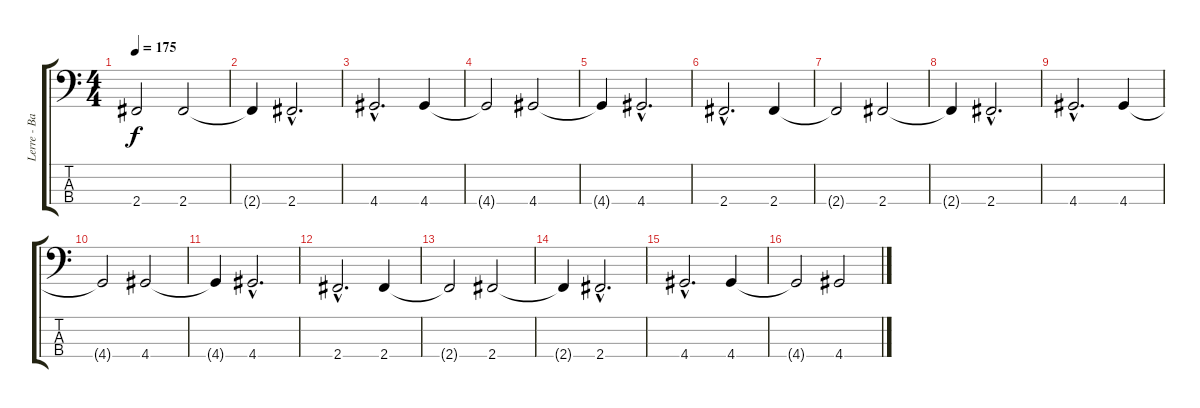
\track ("Lerre - Bass" "Lerre - Ba") {instrument electricbasspick}
\staff {score tabs}
\tuning (G2 D2 A1 E1) {hide}
\ts (4 4)
\tempo 175
\clef f4
\ks c
2.4{t}.2{dy f} 2.4.2 |
2.4{t}.4 2.4{hac}.2{d} |
4.4{hac}.2{d} 4.4.4 |
4.4{t}.2 4.4.2 |
4.4{t}.4 4.4{hac}.2{d} |
2.4{hac}.2{d} 2.4.4 |
2.4{t}.2 2.4.2 |
2.4{t}.4 2.4{hac}.2{d} |
4.4{hac}.2{d} 4.4.4 |
4.4{t}.2 4.4.2 |
4.4{t}.4 4.4{hac}.2{d} |
2.4{hac}.2{d} 2.4.4 |
2.4{t}.2 2.4.2 |
2.4{t}.4 2.4{hac}.2{d} |
4.4{hac}.2{d} 4.4.4 |
4.4{t}.2 4.4.2
